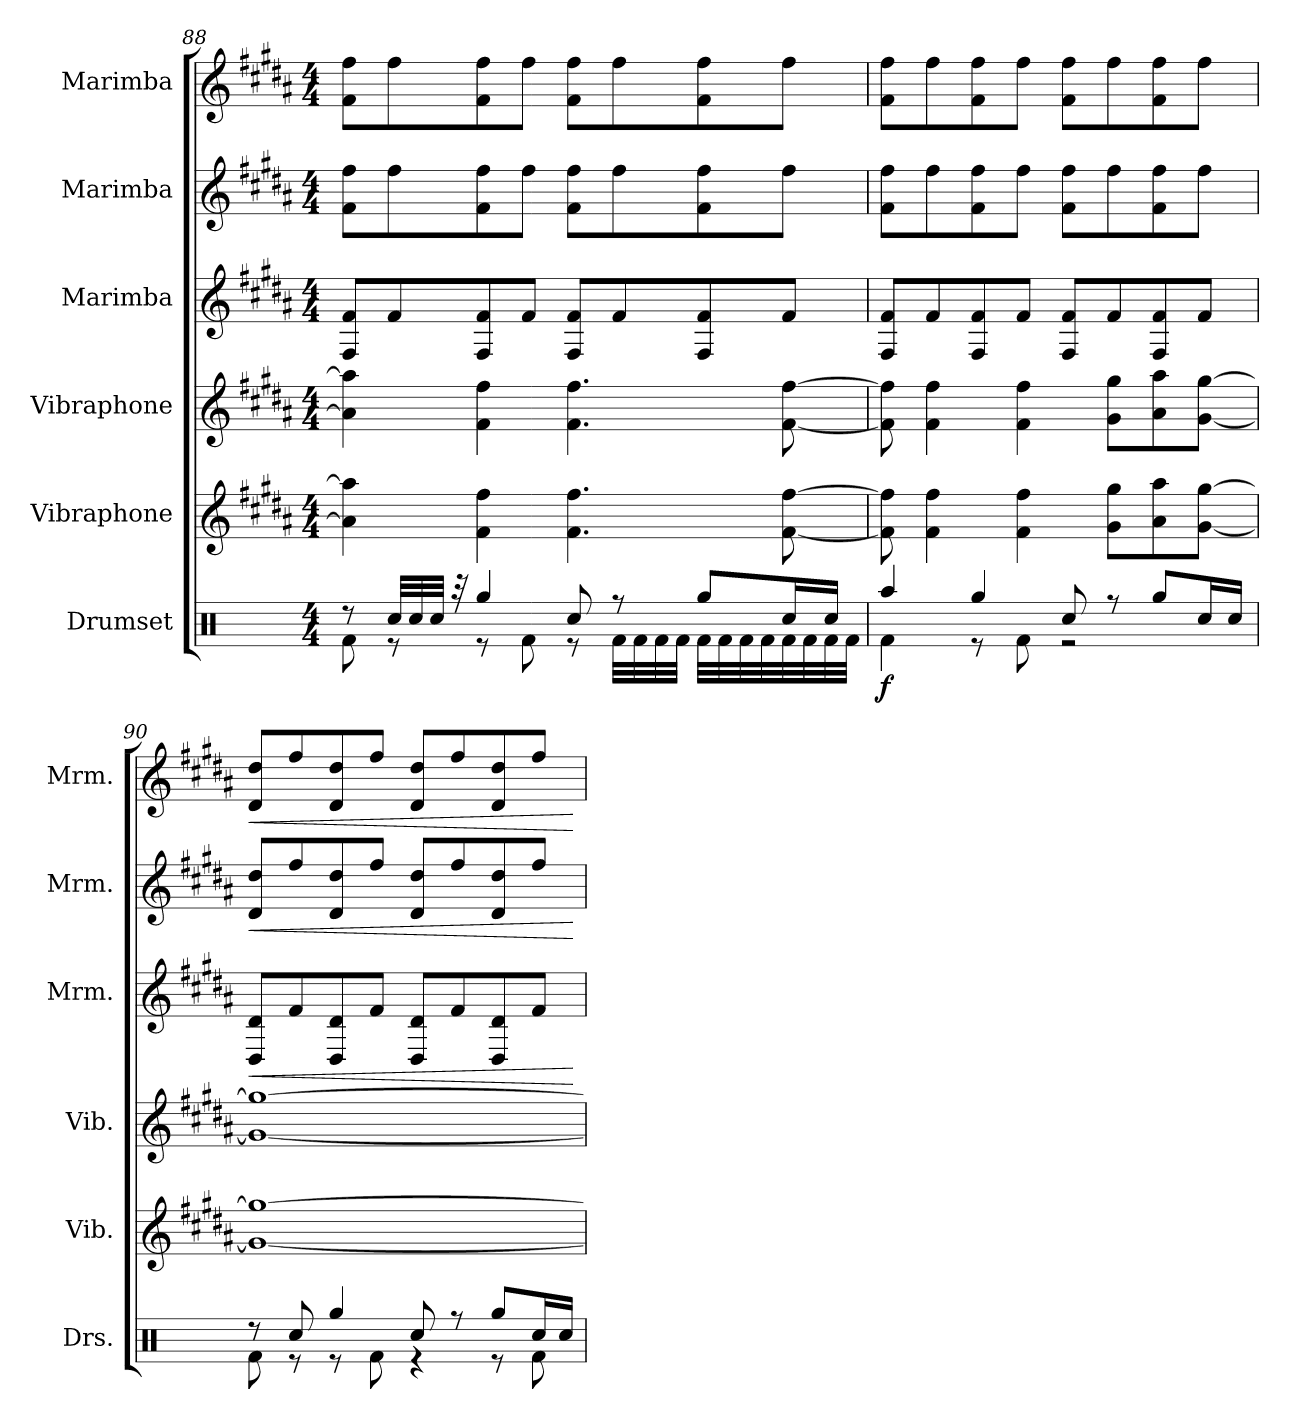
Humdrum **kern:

**kern	**dynam	**kern	**kern	**kern	**dynam	**kern	**dynam	**kern	**dynam
*part6	*part6	*part5	*part4	*part3	*part3	*part2	*part2	*part1	*part1
*staff6	*staff6	*staff5	*staff4	*staff3	*staff3	*staff2	*staff2	*staff1	*staff1
*I"Drumset	*	*I"Vibraphone	*I"Vibraphone	*I"Marimba	*	*I"Marimba	*	*I"Marimba	*
*I'Drs.	*	*I'Vib.	*I'Vib.	*I'Mrm.	*	*I'Mrm.	*	*I'Mrm.	*
!!LO:LB:g=z
*clefX	*	*clefG2	*clefG2	*clefG2	*	*clefG2	*	*clefG2	*
*k[]	*	*k[f#c#g#d#a#]	*k[f#c#g#d#a#]	*k[f#c#g#d#a#]	*	*k[f#c#g#d#a#]	*	*k[f#c#g#d#a#]	*
*M4/4	*	*M4/4	*M4/4	*M4/4	*	*M4/4	*	*M4/4	*
=88	=88	=88	=88	=88	=88	=88	=88	=88	=88
*^	*	*	*	*	*	*	*	*	*
8r	8Rf\	.	4a#\] 4aa#\]	4a#\] 4aa#\]	8F#/ 8f#/L	.	8f#\ 8ff#\L	.	8f#\ 8ff#\L	.
32Rcc/LLL	8r	.	.	.	8f#/	.	8ff#\	.	8ff#\	.
32Rcc/	.	.	.	.	.	.	.	.	.	.
32Rcc/JJJ	.	.	.	.	.	.	.	.	.	.
32r	.	.	.	.	.	.	.	.	.	.
4Rgg/	8r	.	4f#\ 4ff#\	4f#\ 4ff#\	8F#/ 8f#/	.	8f#\ 8ff#\	.	8f#\ 8ff#\	.
.	8Rf\	.	.	.	8f#/J	.	8ff#\J	.	8ff#\J	.
8Rcc/	8r	.	4.f#\ 4.ff#\	4.f#\ 4.ff#\	8F#/ 8f#/L	.	8f#\ 8ff#\L	.	8f#\ 8ff#\L	.
8r	32Rf\LLL	.	.	.	8f#/	.	8ff#\	.	8ff#\	.
.	32Rf\	.	.	.	.	.	.	.	.	.
.	32Rf\	.	.	.	.	.	.	.	.	.
.	32Rf\JJJ	.	.	.	.	.	.	.	.	.
8Rgg/L	32Rf\LLL	.	.	.	8F#/ 8f#/	.	8f#\ 8ff#\	.	8f#\ 8ff#\	.
.	32Rf\	.	.	.	.	.	.	.	.	.
.	32Rf\	.	.	.	.	.	.	.	.	.
.	32Rf\	.	.	.	.	.	.	.	.	.
16Rcc/L	32Rf\	.	[8f#\ [8ff#\	[8f#\ [8ff#\	8f#/J	.	8ff#\J	.	8ff#\J	.
.	32Rf\	.	.	.	.	.	.	.	.	.
16Rcc/JJ	32Rf\	.	.	.	.	.	.	.	.	.
.	32Rf\JJJ	.	.	.	.	.	.	.	.	.
=89	=89	=89	=89	=89	=89	=89	=89	=89	=89	=89
!	!	!LO:DY:b	!	!	!	!	!	!	!	!
4Raa/	4Rf\	f	8f#\] 8ff#\]	8f#\] 8ff#\]	8F#/ 8f#/L	.	8f#\ 8ff#\L	.	8f#\ 8ff#\L	.
.	.	.	4f#\ 4ff#\	4f#\ 4ff#\	8f#/	.	8ff#\	.	8ff#\	.
4Rgg/	8r	.	.	.	8F#/ 8f#/	.	8f#\ 8ff#\	.	8f#\ 8ff#\	.
.	8Rf\	.	4f#\ 4ff#\	4f#\ 4ff#\	8f#/J	.	8ff#\J	.	8ff#\J	.
8Rcc/	2r	.	.	.	8F#/ 8f#/L	.	8f#\ 8ff#\L	.	8f#\ 8ff#\L	.
8r	.	.	8g#\ 8gg#\L	8g#\ 8gg#\L	8f#/	.	8ff#\	.	8ff#\	.
8Rgg/L	.	.	8a#\ 8aa#\	8a#\ 8aa#\	8F#/ 8f#/	.	8f#\ 8ff#\	.	8f#\ 8ff#\	.
16Rcc/L	.	.	[8g#\ [8gg#\J	[8g#\ [8gg#\J	8f#/J	.	8ff#\J	.	8ff#\J	.
16Rcc/JJ	.	.	.	.	.	.	.	.	.	.
=90	=90	=90	=90	=90	=90	=90	=90	=90	=90	=90
!	!	!	!	!	!	!LO:HP:b	!	!LO:HP:b	!	!LO:HP:b
8r	8Rf\	.	1g#_ 1gg#_	1g#_ 1gg#_	8D#/ 8d#/L	<	8d#/ 8dd#/L	<	8d#/ 8dd#/L	<
8Rcc/	8r	.	.	.	8f#/	.	8ff#/	.	8ff#/	.
4Rgg/	8r	.	.	.	8D#/ 8d#/	.	8d#/ 8dd#/	.	8d#/ 8dd#/	.
.	8Rf\	.	.	.	8f#/J	.	8ff#/J	.	8ff#/J	.
8Rcc/	4r	.	.	.	8D#/ 8d#/L	.	8d#/ 8dd#/L	.	8d#/ 8dd#/L	.
8r	.	.	.	.	8f#/	.	8ff#/	.	8ff#/	.
8Rgg/L	8r	.	.	.	8D#/ 8d#/	.	8d#/ 8dd#/	.	8d#/ 8dd#/	.
16Rcc/L	8Rf\	.	.	.	8f#/J	.	8ff#/J	.	8ff#/J	.
16Rcc/JJ	.	.	.	.	.	.	.	.	.	.
*v	*v	*	*	*	*	*	*	*	*	*
.	.	.	.	.	[	.	[	.	[
=	=	=	=	=	=	=	=	=	=
*-	*-	*-	*-	*-	*-	*-	*-	*-	*-
